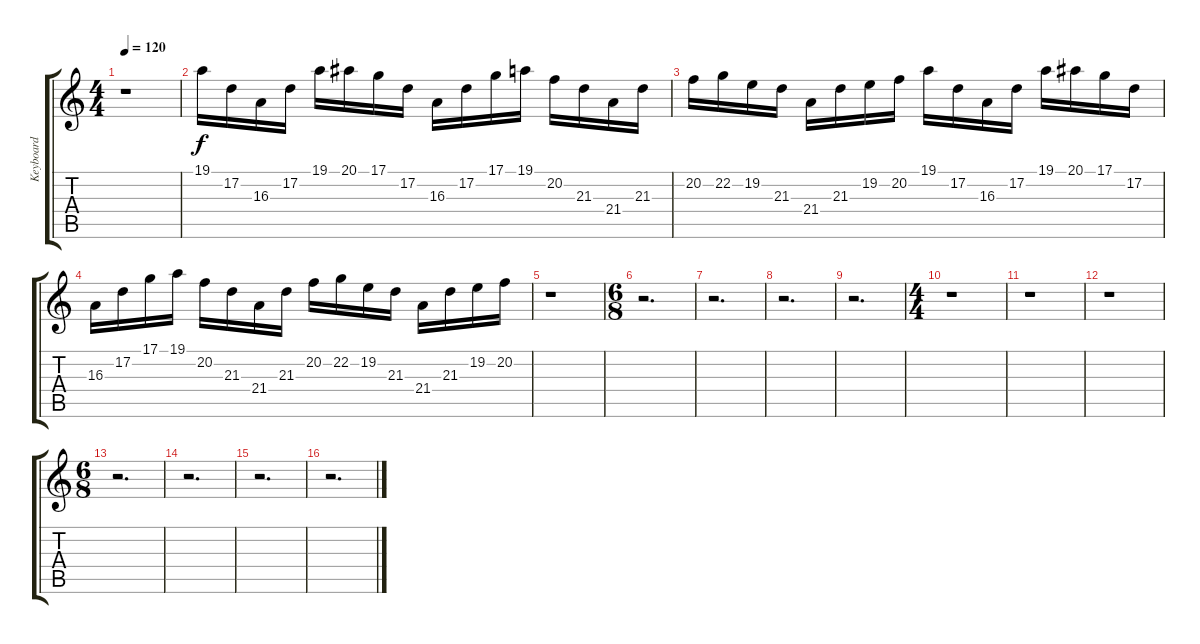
\track ("Keyboard" "Keyboard") {instrument pad1newage}
\staff {score tabs}
\tuning (D4 A3 F3 C3 G2 D2) {hide}
\ts (4 4)
\tempo 120
\clef g2
\ks c
r.1{dy f} |
19.1.16 17.2.16 16.3.16 17.2.16 19.1.16 20.1.16 17.1.16 17.2.16 16.3.16 17.2.16 17.1.16 19.1.16 20.2.16 21.3.16 21.4.16 21.3.16 |
20.2.16 22.2.16 19.2.16 21.3.16 21.4.16 21.3.16 19.2.16 20.2.16 19.1.16 17.2.16 16.3.16 17.2.16 19.1.16 20.1.16 17.1.16 17.2.16 |
16.3.16 17.2.16 17.1.16 19.1.16 20.2.16 21.3.16 21.4.16 21.3.16 20.2.16 22.2.16 19.2.16 21.3.16 21.4.16 21.3.16 19.2.16 20.2.16 |
r.1 |
\ts (6 8)
r.2{d} |
r.2{d} |
r.2{d} |
r.2{d} |
\ts (4 4)
r.1 |
r.1 |
r.1 |
\ts (6 8)
r.2{d} |
r.2{d} |
r.2{d} |
r.2{d}
